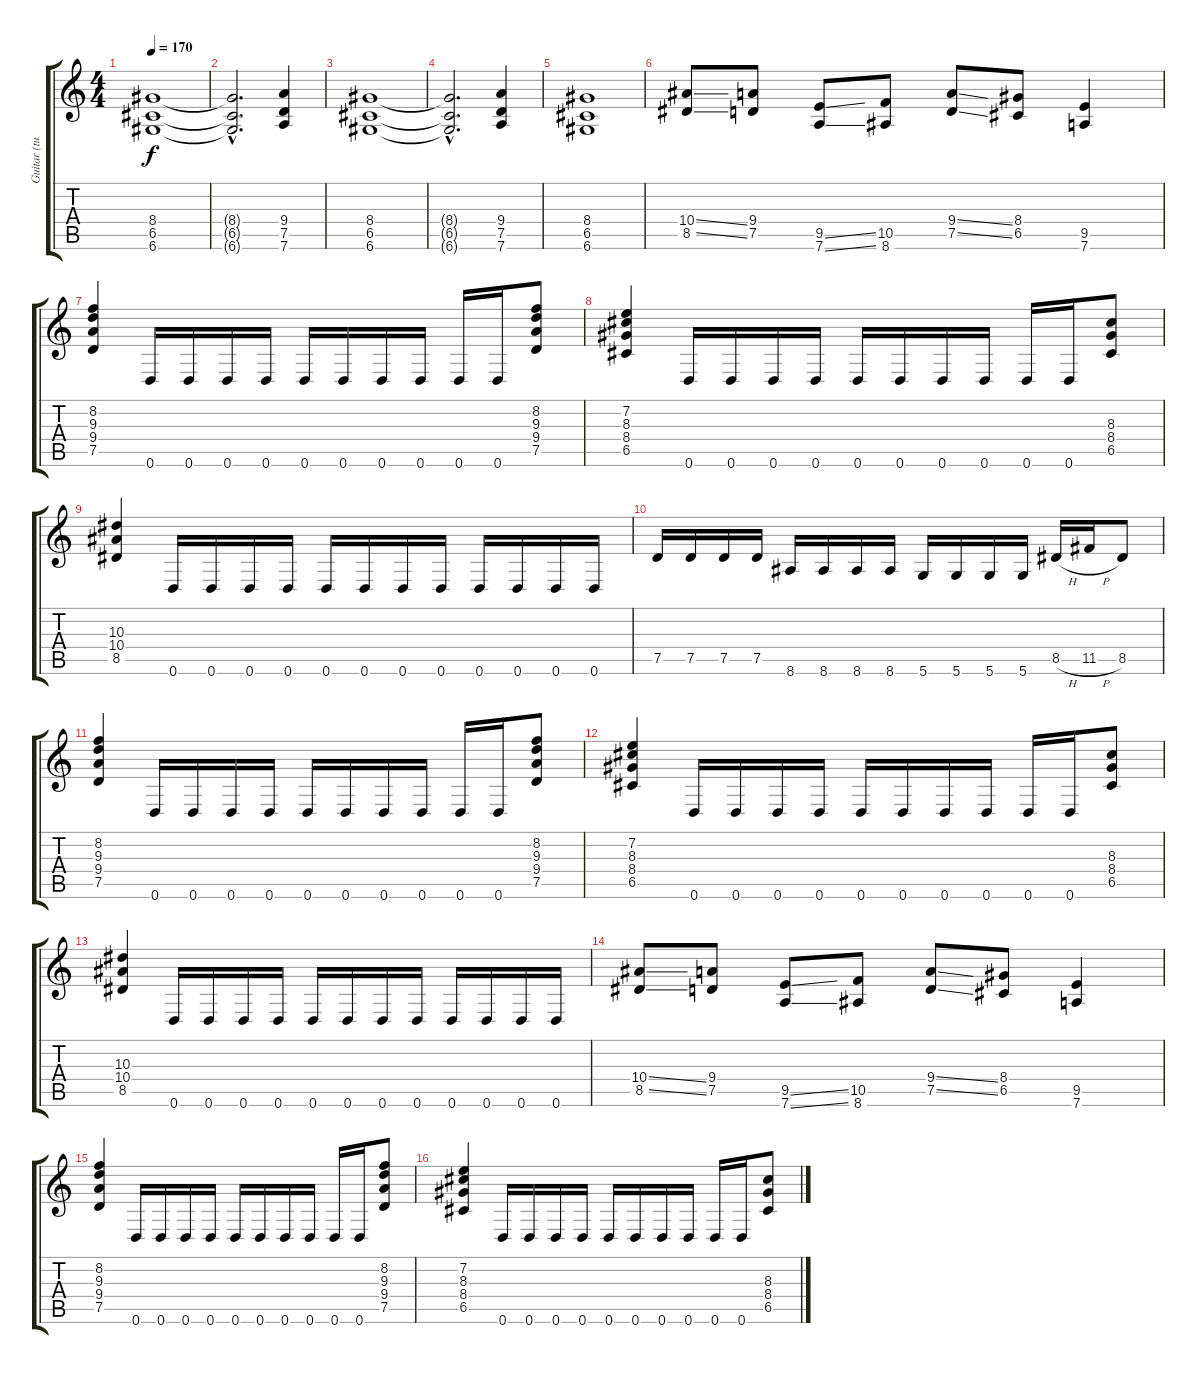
\track ("Guitar (tuned D)" "Guitar (tu") {instrument distortionguitar}
\staff {score tabs}
\tuning (D4 A3 F3 C3 G2 D2) {hide}
\ts (4 4)
\tempo 170
\clef g2
\ks c
(8.4 6.5 6.6).1{dy f} |
(8.4{hac t} 6.5{hac t} 6.6{hac t}).2{d} (9.4 7.5 7.6).4 |
(8.4 6.5 6.6).1 |
(8.4{hac t} 6.5{hac t} 6.6{hac t}).2{d} (9.4 7.5 7.6).4 |
(8.4 6.5 6.6).1 |
(10.4{ss} 8.5{ss}).8 (9.4 7.5).8 (9.5{ss} 7.6{ss}).8 (10.5 8.6).8 (9.4{ss} 7.5{ss}).8 (8.4 6.5).8 (9.5 7.6).4 |
(8.2 9.3 9.4 7.5).4 0.6.16 0.6.16 0.6.16 0.6.16 0.6.16 0.6.16 0.6.16 0.6.16 0.6.16 0.6.16 (8.2 9.3 9.4 7.5).8 |
(7.2 8.3 8.4 6.5).4 0.6.16 0.6.16 0.6.16 0.6.16 0.6.16 0.6.16 0.6.16 0.6.16 0.6.16 0.6.16 (8.3 8.4 6.5).8 |
(10.3 10.4 8.5).4 0.6.16 0.6.16 0.6.16 0.6.16 0.6.16 0.6.16 0.6.16 0.6.16 0.6.16 0.6.16 0.6.16 0.6.16 |
7.5.16 7.5.16 7.5.16 7.5.16 8.6.16 8.6.16 8.6.16 8.6.16 5.6.16 5.6.16 5.6.16 5.6.16 8.5{h}.16 11.5{h}.16 8.5.8 |
(8.2 9.3 9.4 7.5).4 0.6.16 0.6.16 0.6.16 0.6.16 0.6.16 0.6.16 0.6.16 0.6.16 0.6.16 0.6.16 (8.2 9.3 9.4 7.5).8 |
(7.2 8.3 8.4 6.5).4 0.6.16 0.6.16 0.6.16 0.6.16 0.6.16 0.6.16 0.6.16 0.6.16 0.6.16 0.6.16 (8.3 8.4 6.5).8 |
(10.3 10.4 8.5).4 0.6.16 0.6.16 0.6.16 0.6.16 0.6.16 0.6.16 0.6.16 0.6.16 0.6.16 0.6.16 0.6.16 0.6.16 |
(10.4{ss} 8.5{ss}).8 (9.4 7.5).8 (9.5{ss} 7.6{ss}).8 (10.5 8.6).8 (9.4{ss} 7.5{ss}).8 (8.4 6.5).8 (9.5 7.6).4 |
(8.2 9.3 9.4 7.5).4 0.6.16 0.6.16 0.6.16 0.6.16 0.6.16 0.6.16 0.6.16 0.6.16 0.6.16 0.6.16 (8.2 9.3 9.4 7.5).8 |
(7.2 8.3 8.4 6.5).4 0.6.16 0.6.16 0.6.16 0.6.16 0.6.16 0.6.16 0.6.16 0.6.16 0.6.16 0.6.16 (8.3 8.4 6.5).8
